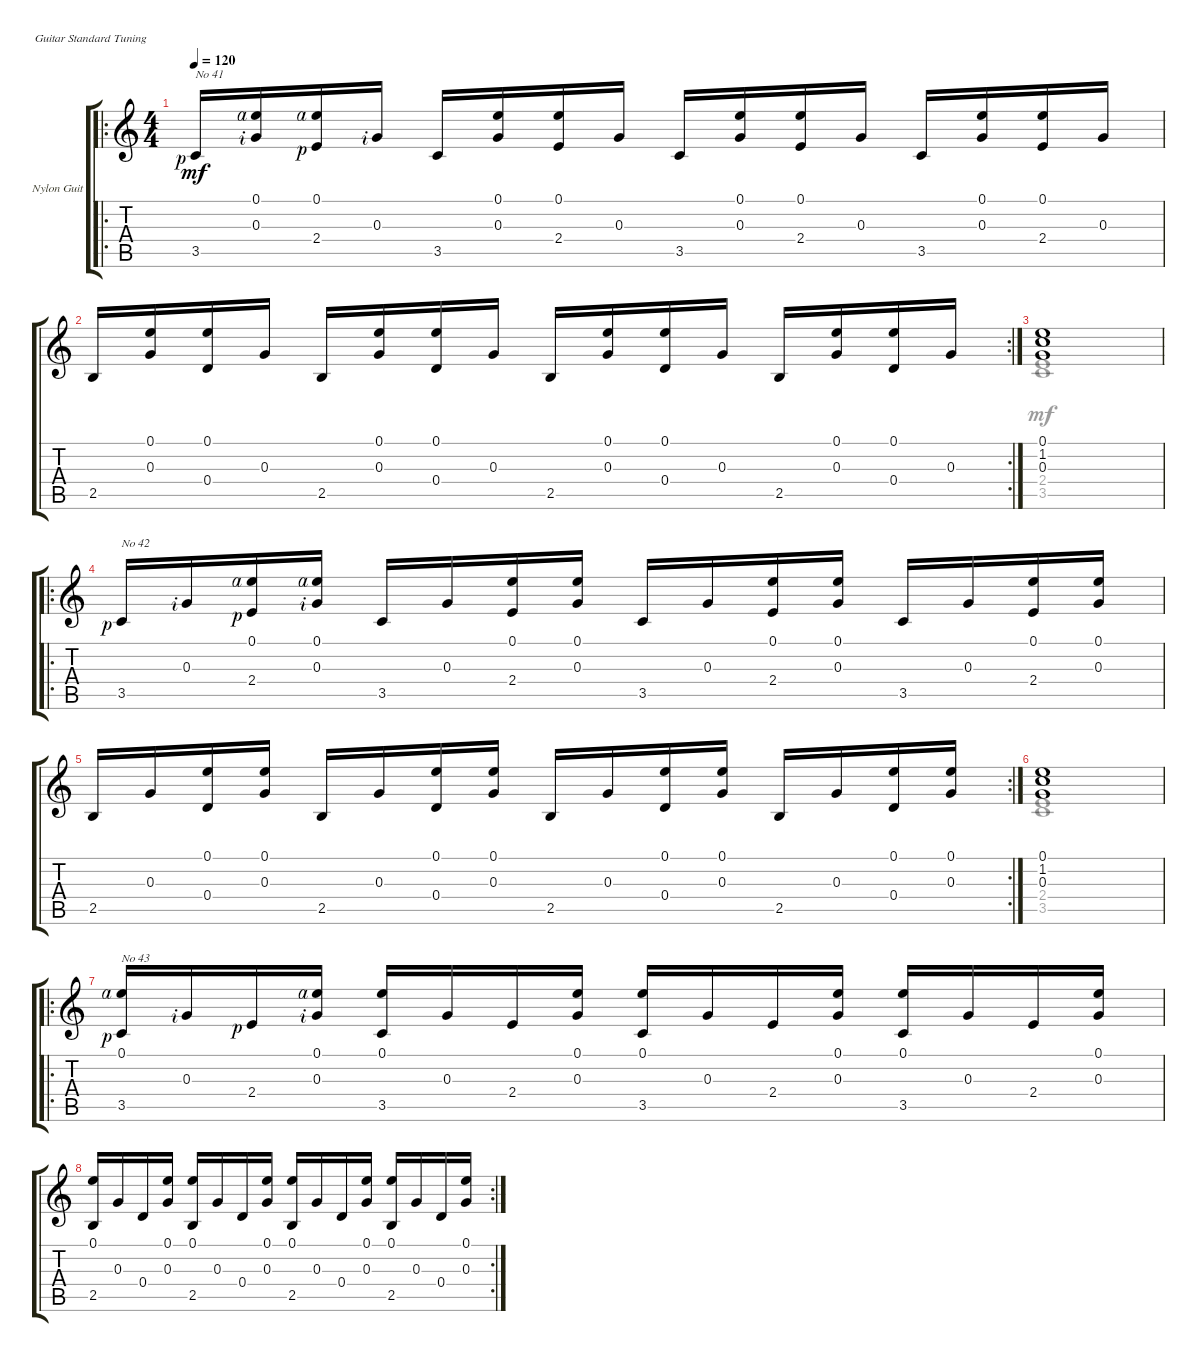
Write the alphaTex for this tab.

\defaultSystemsLayout 4
\bracketExtendMode groupsimilarinstruments
\firstSystemTrackNameOrientation horizontal
\otherSystemsTrackNameOrientation horizontal
\track ("Nylon Guitar" "Nylon Guit") {instrument acousticguitarsteel}
\staff {score tabs}
\tuning (E4 B3 G3 D3 A2 E2)
\voice
\ro
\ts (4 4)
\tempo 120
\clef g2
\scale
0.513554
\ks c
3.5{rf 1}.16{txt "No 41" dy mf} (0.3{rf 2} 0.1{rf 4}).16 (2.4{rf 1} 0.1{rf 4}).16 0.3{rf 2}.16 3.5.16 (0.3 0.1).16 (2.4 0.1).16 0.3.16 3.5.16 (0.3 0.1).16 (2.4 0.1).16 0.3.16 3.5.16 (0.3 0.1).16 (2.4 0.1).16 0.3.16 |
\rc 2
\scale
0.38253 2.5.16 (0.3 0.1).16 (0.4 0.1).16 0.3.16 2.5.16 (0.3 0.1).16 (0.4 0.1).16 0.3.16 2.5.16 (0.3 0.1).16 (0.4 0.1).16 0.3.16 2.5.16 (0.3 0.1).16 (0.4 0.1).16 0.3.16 |
\scale
0.103916 (0.1 1.2 0.3).1 |
\ro
\scale
0.513554 3.5{rf 1}.16{txt "No 42"} 0.3{rf 2}.16 (2.4{rf 1} 0.1{rf 4}).16 (0.3{rf 2} 0.1{rf 4}).16 3.5.16 0.3.16 (2.4 0.1).16 (0.3 0.1).16 3.5.16 0.3.16 (2.4 0.1).16 (0.3 0.1).16 3.5.16 0.3.16 (2.4 0.1).16 (0.3 0.1).16 |
\rc 2
\scale
0.38253 2.5.16 0.3.16 (0.4 0.1).16 (0.3 0.1).16 2.5.16 0.3.16 (0.4 0.1).16 (0.3 0.1).16 2.5.16 0.3.16 (0.4 0.1).16 (0.3 0.1).16 2.5.16 0.3.16 (0.4 0.1).16 (0.3 0.1).16 |
\scale
0.103916 (0.1 1.2 0.3).1 |
\ro
\scale
0.513554 (3.5{rf 1} 0.1{rf 4}).16{txt "No 43"} 0.3{rf 2}.16 2.4{rf 1}.16 (0.3{rf 2} 0.1{rf 4}).16 (3.5 0.1).16 0.3.16 2.4.16 (0.3 0.1).16 (3.5 0.1).16 0.3.16 2.4.16 (0.3 0.1).16 (3.5 0.1).16 0.3.16 2.4.16 (0.3 0.1).16 |
\rc 2
\scale
0.38253 (2.5 0.1).16 0.3.16 0.4.16 (0.3 0.1).16 (2.5 0.1).16 0.3.16 0.4.16 (0.3 0.1).16 (2.5 0.1).16 0.3.16 0.4.16 (0.3 0.1).16 (2.5 0.1).16 0.3.16 0.4.16 (0.3 0.1).16
\voice
\clef g2
\ottava regular
\simile none
\scale
0.513554
\ks c
|
\scale
0.38253 |
\scale
0.103916 (2.4 3.5).1 |
\scale
0.513554 |
\scale
0.38253 |
\scale
0.103916 (2.4 3.5).1 |
\scale
0.513554 |
\scale
0.38253
